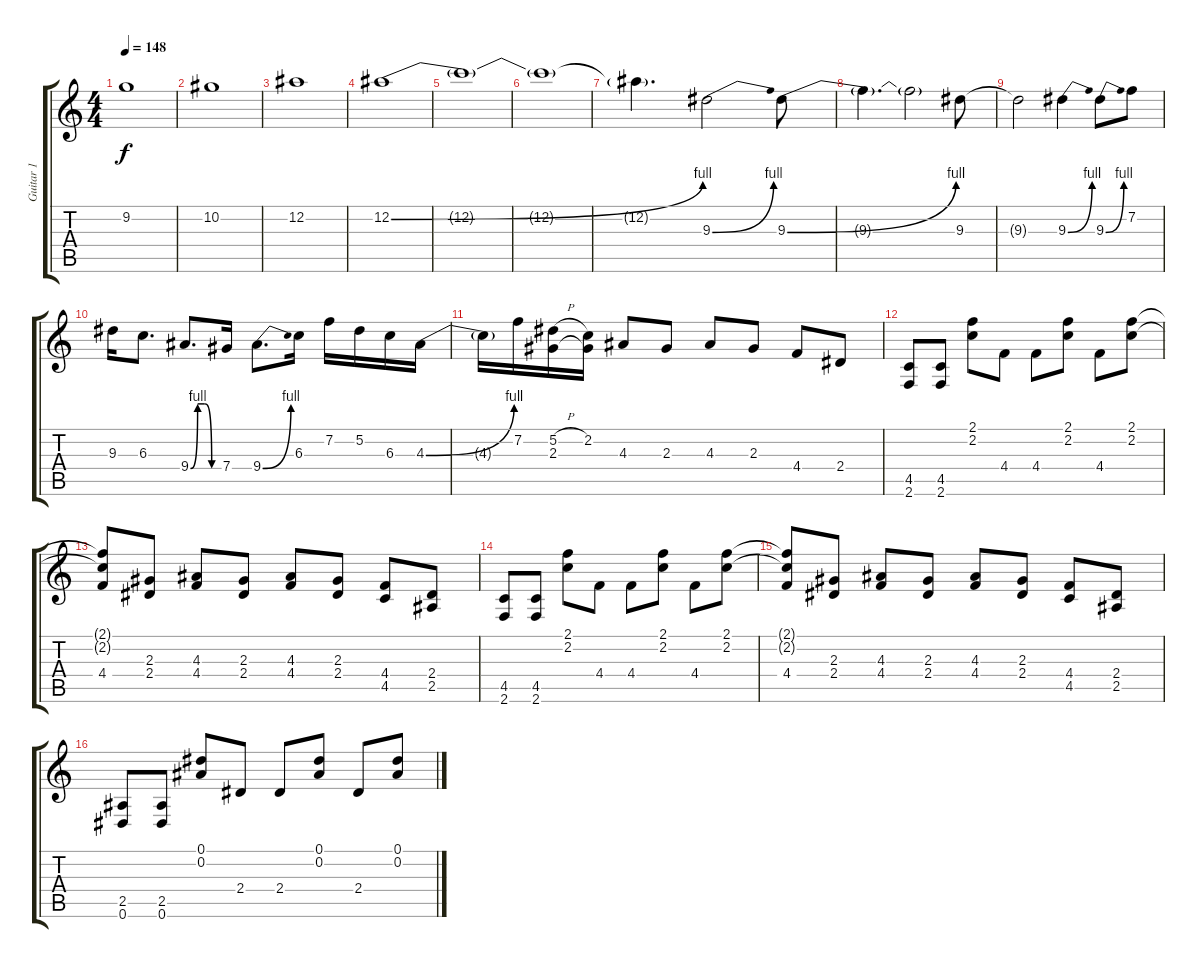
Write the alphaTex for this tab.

\track ("Guitar 1" "Guitar 1") {instrument distortionguitar}
\staff {score tabs}
\tuning (Eb4 Bb3 Gb3 Db3 Ab2 Eb2) {hide}
\ts (4 4)
\tempo 148
\clef g2
\ks c
9.2.1{dy f} |
10.2.1 |
12.2.1 |
12.2{be (bend 0 0 60 4)}.1 |
12.2{t}.1 |
12.2{t}.1 |
12.2{t}.4{d} 9.3{be (bend 0 0 60 4)}.2 9.3{be (bend 0 0 60 4)}.8 |
9.3{t}.4{d} 9.3{t}.2 9.3.8 |
9.3{t}.2 9.3{be (bend 0 0 60 4)}.4 9.3{be (bend 0 0 60 4)}.8 7.2.8 |
9.3.16 6.3.8{d} 9.4{be (custom 0 0 15 4 30 4 45 0 60 0)}.8{d} 7.4.16 9.4{be (bend 0 0 60 4)}.8{d} 6.3.16 7.2.16 5.2.16 6.3.16 4.3{be (bend 0 0 60 4)}.16 |
4.3{t}.16 7.2.16 (5.2{h} 2.3).16 (2.2 2.3{t}).16 4.3.8{volume 14 balance 4} 2.3.8 4.3.8 2.3.8 4.4.8 2.4.8 |
(4.5 2.6).8 (4.5 2.6).8 (2.1 2.2).8 4.4.8 4.4.8 (2.1 2.2).8 4.4.8 (2.1 2.2).8 |
(2.1{t} 2.2{t} 4.4).8 (2.3 2.4).8 (4.3 4.4).8 (2.3 2.4).8 (4.3 4.4).8 (2.3 2.4).8 (4.4 4.5).8 (2.4 2.5).8 |
(4.5 2.6).8 (4.5 2.6).8 (2.1 2.2).8 4.4.8 4.4.8 (2.1 2.2).8 4.4.8 (2.1 2.2).8 |
(2.1{t} 2.2{t} 4.4).8 (2.3 2.4).8 (4.3 4.4).8 (2.3 2.4).8 (4.3 4.4).8 (2.3 2.4).8 (4.4 4.5).8 (2.4 2.5).8 |
(2.5 0.6).8 (2.5 0.6).8 (0.1 0.2).8 2.4.8 2.4.8 (0.1 0.2).8 2.4.8 (0.1 0.2).8
